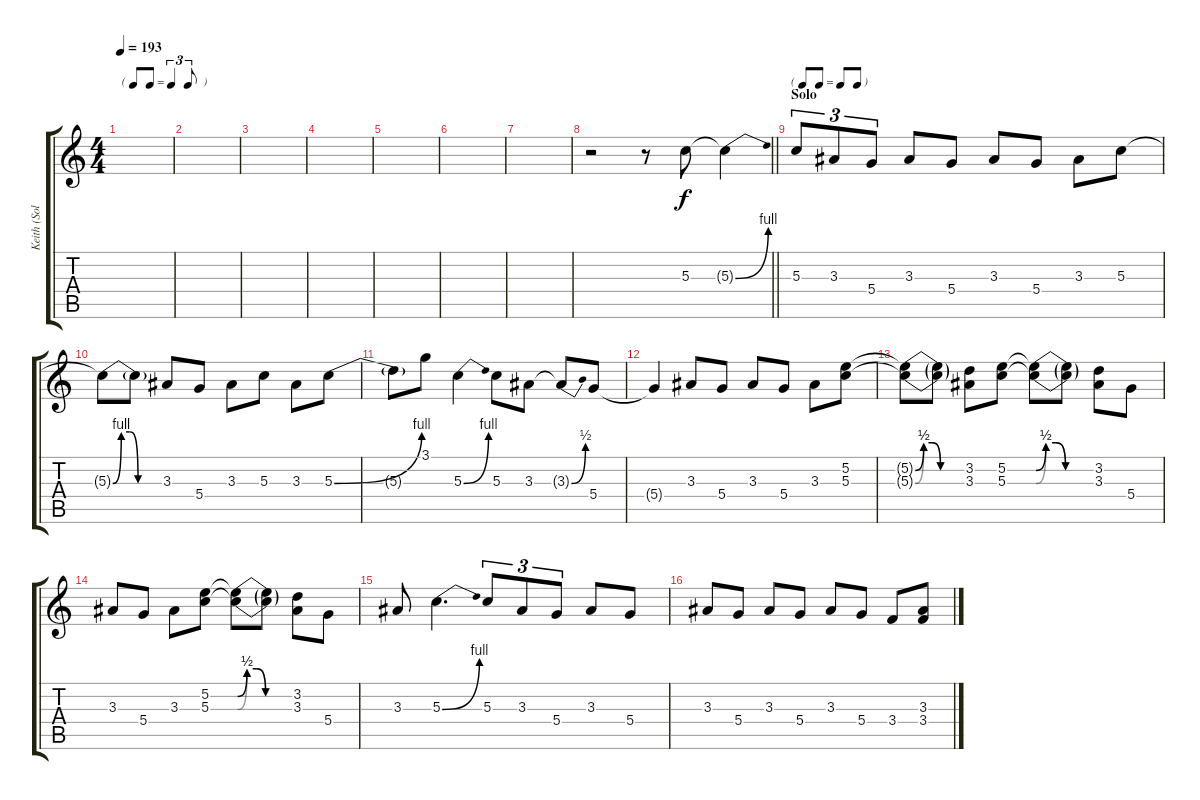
\track ("Keith (Solo)" "Keith (Sol") {instrument overdrivenguitar}
\staff {score tabs}
\tuning (E4 B3 G3 D3 A2 E2) {hide}
\ts (4 4)
\tf triplet8th
\tempo 193
\clef g2
\ks c
|
|
|
|
|
|
|
\barLineRight lightlight
r.2 r.8 5.3.8 5.3{be (bend 0 0 60 4) t}.4 |
\tf none
\section ("" "Solo")
5.3.8{tu (3 2)} 3.3.8{tu (3 2)} 5.4.8{tu (3 2)} 3.3.8 5.4.8 3.3.8 5.4.8 3.3.8 5.3.8 |
5.3{be (custom 0 0 10 4 20 4 30 0 60 0) t}.8 5.3{t}.8 3.3.8 5.4.8 3.3.8 5.3.8 3.3.8 5.3{be (bend 0 0 60 4)}.8 |
5.3{t}.8 3.1.8 5.3{be (bend 0 0 60 4)}.4 5.3.8 3.3.8 3.3{be (bend 0 0 60 2) t}.8 5.4.8 |
5.4{t}.4 3.3.8 5.4.8 3.3.8 5.4.8 3.3.8 (5.2 5.3).8 |
(5.2{be (custom 0 0 10 2 20 2 30 0 60 0) t} 5.3{be (custom 0 0 10 2 20 2 30 0 60 0) t}).8 (5.2{t} 5.3{t}).8 (3.2 3.3).8 (5.2 5.3).8 (5.2{be (custom 0 0 10 2 20 2 30 0 60 0) t} 5.3{be (custom 0 0 10 2 20 2 30 0 60 0) t}).8 (5.2{t} 5.3{t}).8 (3.2 3.3).8 5.4.8 |
3.3.8 5.4.8 3.3.8 (5.2 5.3).8 (5.2{be (custom 0 0 10 2 20 2 30 0 60 0) t} 5.3{be (custom 0 0 10 2 20 2 30 0 60 0) t}).8 (5.2{t} 5.3{t}).8 (3.2 3.3).8 5.4.8 |
3.3.8 5.3{be (bend 0 0 60 4)}.4{d} 5.3.8{tu (3 2)} 3.3.8{tu (3 2)} 5.4.8{tu (3 2)} 3.3.8 5.4.8 |
3.3.8 5.4.8 3.3.8 5.4.8 3.3.8 5.4.8 3.4.8 (3.3 3.4).8
